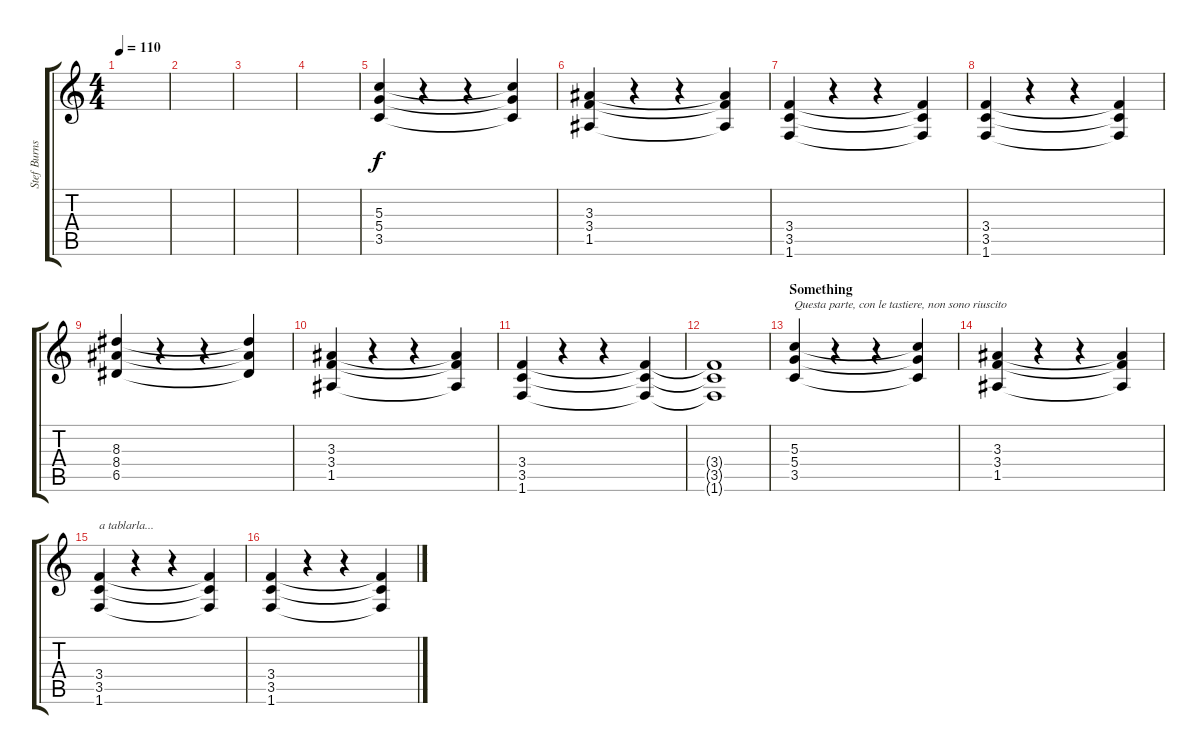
\track ("Stef Burns [guitar]" "Stef Burns") {instrument distortionguitar}
\staff {score tabs}
\tuning (E4 B3 G3 D3 A2 E2) {hide}
\ts (4 4)
\tempo 110
\clef g2
\ks c
|
|
|
|
(5.3 5.4 3.5).4 r.4 r.4 (5.3{t} 5.4{t} 3.5{t}).4 |
(3.3 3.4 1.5).4 r.4 r.4 (3.3{t} 3.4{t} 1.5{t}).4 |
(3.4 3.5 1.6).4 r.4 r.4 (3.4{t} 3.5{t} 1.6{t}).4 |
(3.4 3.5 1.6).4 r.4 r.4 (3.4{t} 3.5{t} 1.6{t}).4 |
(8.3 8.4 6.5).4 r.4 r.4 (8.3{t} 8.4{t} 6.5{t}).4 |
(3.3 3.4 1.5).4 r.4 r.4 (3.3{t} 3.4{t} 1.5{t}).4 |
(3.4 3.5 1.6).4 r.4 r.4 (3.4{t} 3.5{t} 1.6{t}).4 |
(3.4{t} 3.5{t} 1.6{t}).1 |
\section ("" "Something")
(5.3 5.4 3.5).4{txt "Questa parte, con le tastiere, non sono riuscito" volume 9} r.4 r.4 (5.3{t} 5.4{t} 3.5{t}).4 |
(3.3 3.4 1.5).4 r.4 r.4 (3.3{t} 3.4{t} 1.5{t}).4 |
(3.4 3.5 1.6).4{txt "a tablarla..."} r.4 r.4 (3.4{t} 3.5{t} 1.6{t}).4 |
(3.4 3.5 1.6).4 r.4 r.4 (3.4{t} 3.5{t} 1.6{t}).4
